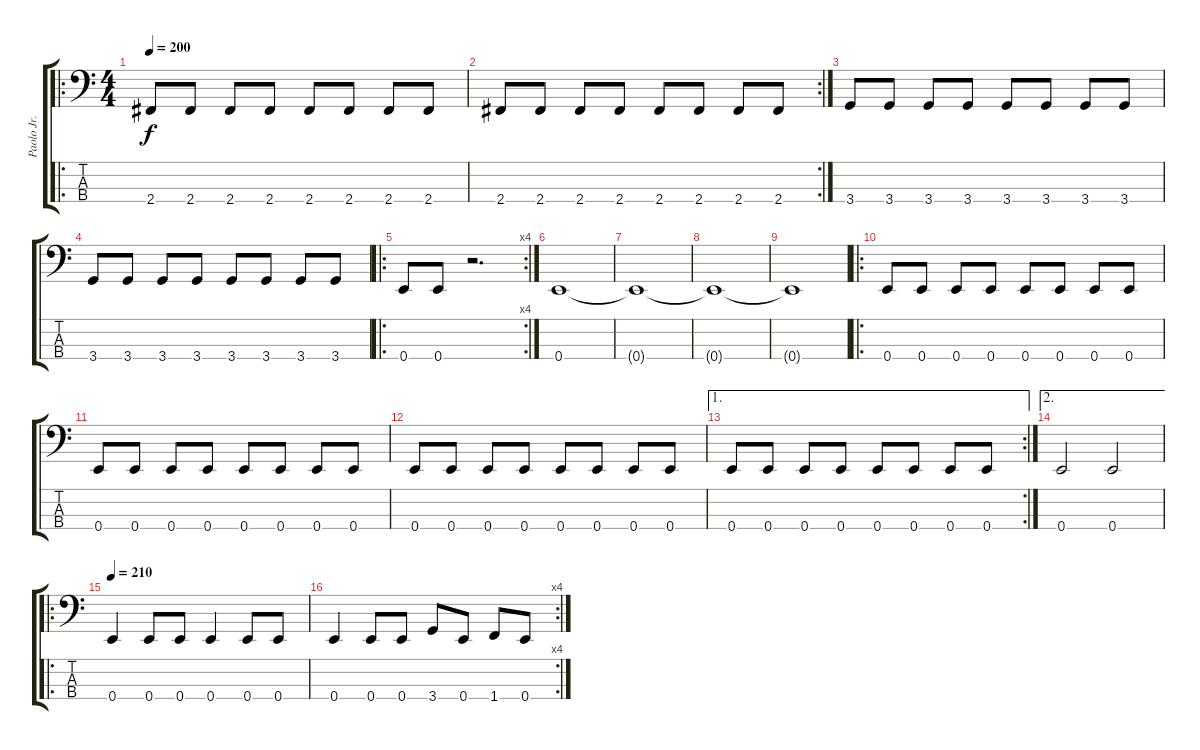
\track ("Paolo Jr." "Paolo Jr.") {instrument electricbasspick}
\staff {score tabs}
\tuning (G2 D2 A1 E1) {hide}
\ro
\ts (4 4)
\tempo 200
\clef f4
\ks c
2.4.8{dy f} 2.4.8 2.4.8 2.4.8 2.4.8 2.4.8 2.4.8 2.4.8 |
\rc 2
2.4.8 2.4.8 2.4.8 2.4.8 2.4.8 2.4.8 2.4.8 2.4.8 |
3.4.8 3.4.8 3.4.8 3.4.8 3.4.8 3.4.8 3.4.8 3.4.8 |
3.4.8 3.4.8 3.4.8 3.4.8 3.4.8 3.4.8 3.4.8 3.4.8 |
\ro
\rc 4
0.4.8 0.4.8 r.2{d} |
0.4.1 |
0.4{t}.1 |
0.4{t}.1 |
0.4{t}.1 |
\ro
0.4.8 0.4.8 0.4.8 0.4.8 0.4.8 0.4.8 0.4.8 0.4.8 |
0.4.8 0.4.8 0.4.8 0.4.8 0.4.8 0.4.8 0.4.8 0.4.8 |
0.4.8 0.4.8 0.4.8 0.4.8 0.4.8 0.4.8 0.4.8 0.4.8 |
\ae 1
\rc 2
0.4.8 0.4.8 0.4.8 0.4.8 0.4.8 0.4.8 0.4.8 0.4.8 |
\ae 2
0.4.2 0.4.2 |
\ro
\tempo 210
0.4.4 0.4.8 0.4.8 0.4.4 0.4.8 0.4.8 |
\rc 4
0.4.4 0.4.8 0.4.8 3.4.8 0.4.8 1.4.8 0.4.8
